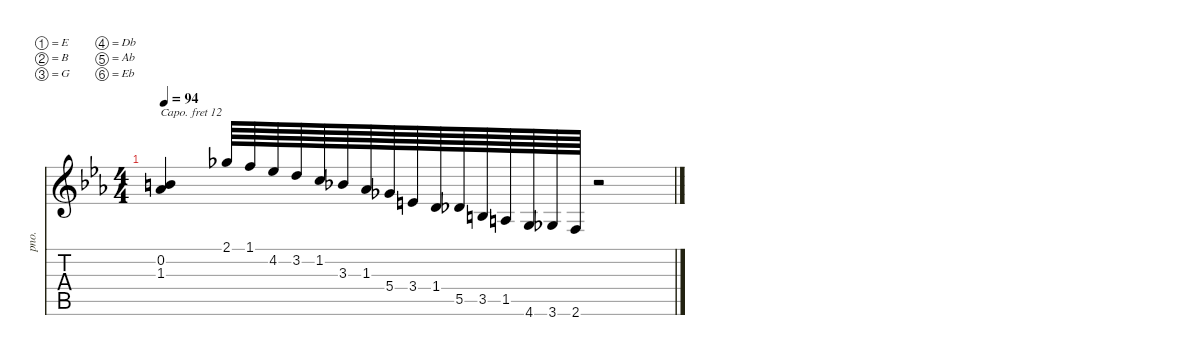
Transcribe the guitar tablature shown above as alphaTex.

\defaultSystemsLayout 4
\hideDynamics
\bracketExtendMode nobrackets
\otherSystemsTrackNameOrientation horizontal
\track ("Track 3" "pno.") {instrument acousticgrandpiano}
\staff {score tabs}
\capo 12
\tuning (E4 B3 G3 Db3 Ab2 Eb2)
\ts (4 4)
\tempo 94
\clef g2
\ks eb
(0.2{acc forcenatural} 1.3{acc b}).4{dy f} 2.1{acc b}.64 1.1{acc forcenatural}.64 4.2{acc b}.64 3.2{acc forcenatural}.64 1.2{acc forcenatural}.64 3.3{acc b}.64 1.3{acc b}.64 5.4{acc b}.64 3.4{acc forcenatural}.64 1.4{acc forcenatural}.64 5.5{acc b}.64 3.5{acc forcenatural}.64 1.5{acc forcenatural}.64 4.6{acc forcenatural}.64 3.6{acc b}.64 2.6{acc forcenatural}.64 r.2
